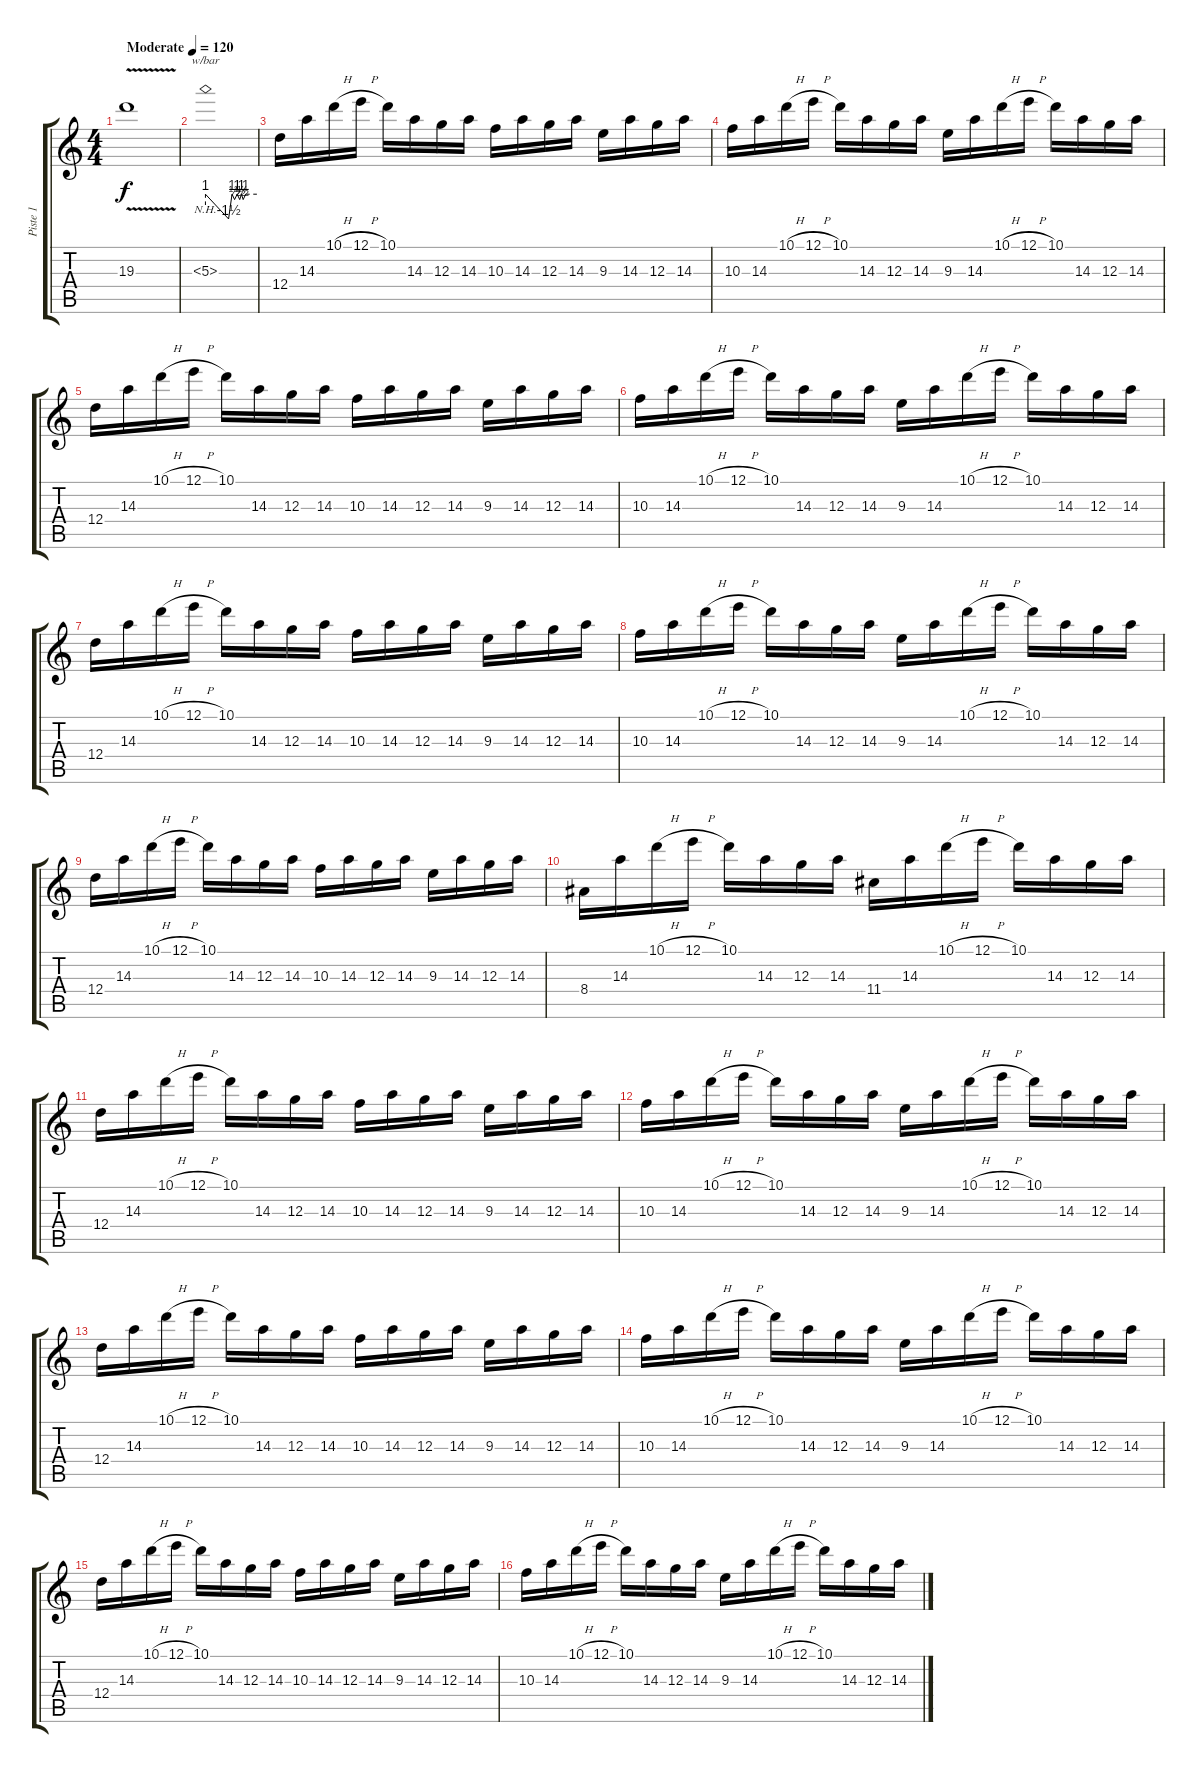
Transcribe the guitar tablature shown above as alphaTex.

\track ("Piste 1" "Piste 1") {instrument distortionguitar}
\staff {score tabs}
\tuning (E4 B3 G3 D3 A2 E2) {hide}
\ts (4 4)
\tempo (120 "Moderate")
\tempo 158
\tempo (120 "Moderate")
\clef g2
\ks c
19.3{v}.1{dy f instrument distortionguitar} |
5.3{nh}.1{tbe (custom default 0 4 27 -6 31 4 34 2 37 4 40 2 42 4 44 2 47 4 60 4)} |
12.4.16 14.3.16 10.1{h}.16 12.1{h}.16 10.1.16 14.3.16 12.3.16 14.3.16 10.3.16 14.3.16 12.3.16 14.3.16 9.3.16 14.3.16 12.3.16 14.3.16 |
10.3.16 14.3.16 10.1{h}.16 12.1{h}.16 10.1.16 14.3.16 12.3.16 14.3.16 9.3.16 14.3.16 10.1{h}.16 12.1{h}.16 10.1.16 14.3.16 12.3.16 14.3.16 |
12.4.16 14.3.16 10.1{h}.16 12.1{h}.16 10.1.16 14.3.16 12.3.16 14.3.16 10.3.16 14.3.16 12.3.16 14.3.16 9.3.16 14.3.16 12.3.16 14.3.16 |
10.3.16 14.3.16 10.1{h}.16 12.1{h}.16 10.1.16 14.3.16 12.3.16 14.3.16 9.3.16 14.3.16 10.1{h}.16 12.1{h}.16 10.1.16 14.3.16 12.3.16 14.3.16 |
12.4.16 14.3.16 10.1{h}.16 12.1{h}.16 10.1.16 14.3.16 12.3.16 14.3.16 10.3.16 14.3.16 12.3.16 14.3.16 9.3.16 14.3.16 12.3.16 14.3.16 |
10.3.16 14.3.16 10.1{h}.16 12.1{h}.16 10.1.16 14.3.16 12.3.16 14.3.16 9.3.16 14.3.16 10.1{h}.16 12.1{h}.16 10.1.16 14.3.16 12.3.16 14.3.16 |
12.4.16 14.3.16 10.1{h}.16 12.1{h}.16 10.1.16 14.3.16 12.3.16 14.3.16 10.3.16 14.3.16 12.3.16 14.3.16 9.3.16 14.3.16 12.3.16 14.3.16 |
8.4.16 14.3.16 10.1{h}.16 12.1{h}.16 10.1.16 14.3.16 12.3.16 14.3.16 11.4.16 14.3.16 10.1{h}.16 12.1{h}.16 10.1.16 14.3.16 12.3.16 14.3.16 |
12.4.16 14.3.16 10.1{h}.16 12.1{h}.16 10.1.16 14.3.16 12.3.16 14.3.16 10.3.16 14.3.16 12.3.16 14.3.16 9.3.16 14.3.16 12.3.16 14.3.16 |
10.3.16 14.3.16 10.1{h}.16 12.1{h}.16 10.1.16 14.3.16 12.3.16 14.3.16 9.3.16 14.3.16 10.1{h}.16 12.1{h}.16 10.1.16 14.3.16 12.3.16 14.3.16 |
12.4.16 14.3.16 10.1{h}.16 12.1{h}.16 10.1.16 14.3.16 12.3.16 14.3.16 10.3.16 14.3.16 12.3.16 14.3.16 9.3.16 14.3.16 12.3.16 14.3.16 |
10.3.16 14.3.16 10.1{h}.16 12.1{h}.16 10.1.16 14.3.16 12.3.16 14.3.16 9.3.16 14.3.16 10.1{h}.16 12.1{h}.16 10.1.16 14.3.16 12.3.16 14.3.16 |
12.4.16 14.3.16 10.1{h}.16 12.1{h}.16 10.1.16 14.3.16 12.3.16 14.3.16 10.3.16 14.3.16 12.3.16 14.3.16 9.3.16 14.3.16 12.3.16 14.3.16 |
10.3.16 14.3.16 10.1{h}.16 12.1{h}.16 10.1.16 14.3.16 12.3.16 14.3.16 9.3.16 14.3.16 10.1{h}.16 12.1{h}.16 10.1.16 14.3.16 12.3.16 14.3.16
